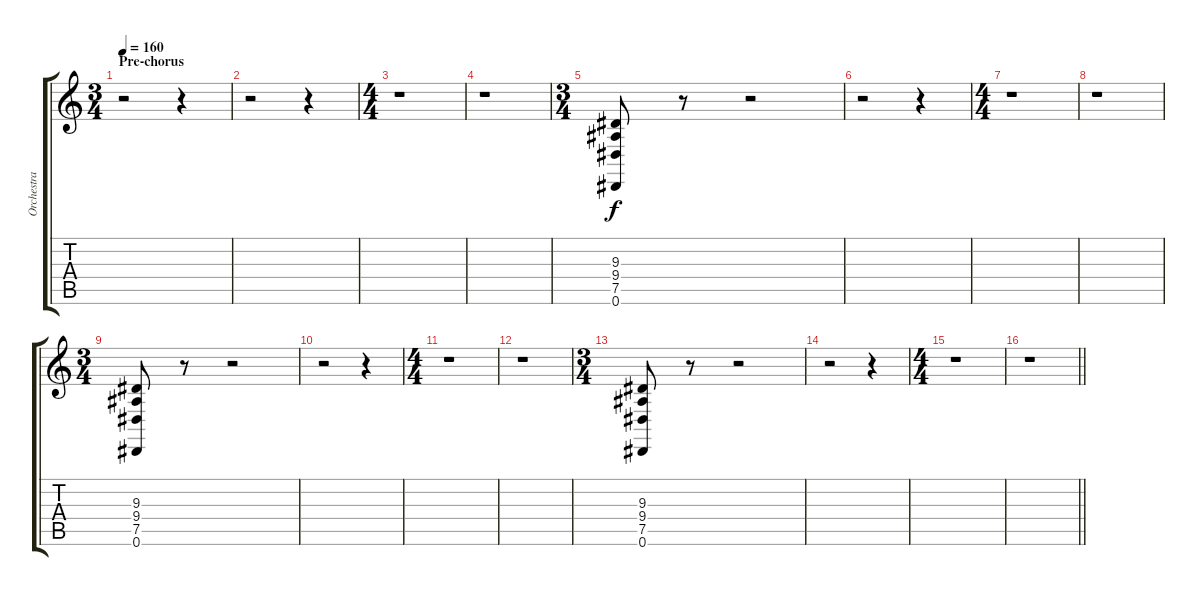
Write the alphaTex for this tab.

\track ("Orchestra Hit" "Orchestra ") {instrument orchestrahit}
\staff {score tabs}
\tuning (Eb4 Bb3 Gb3 Db3 Ab2 Eb2) {hide}
\ts (3 4)
\section ("" "Pre-chorus")
\tempo 160
\clef g2
\ks c
r.2{dy f} r.4 |
r.2 r.4 |
\ts (4 4)
r.1 |
r.1 |
\ts (3 4)
(9.3 9.4 7.5 0.6).8 r.8 r.2 |
r.2 r.4 |
\ts (4 4)
r.1 |
r.1 |
\ts (3 4)
(9.3 9.4 7.5 0.6).8 r.8 r.2 |
r.2 r.4 |
\ts (4 4)
r.1 |
r.1 |
\ts (3 4)
(9.3 9.4 7.5 0.6).8 r.8 r.2 |
r.2 r.4 |
\ts (4 4)
r.1 |
\barLineRight lightlight
r.1
